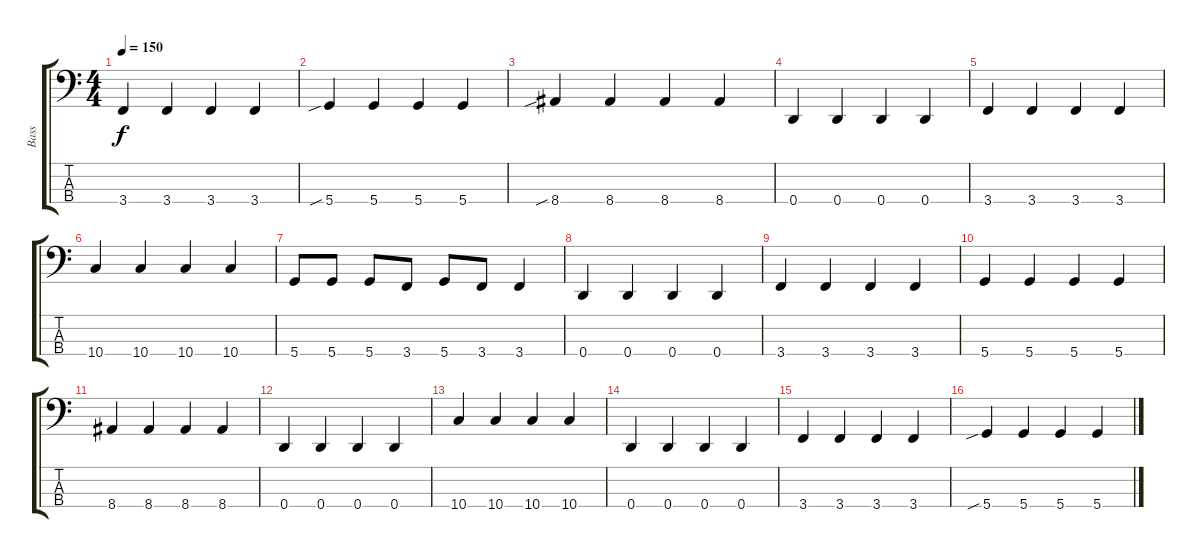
\track ("Bass" "Bass") {instrument electricbasspick}
\staff {score tabs}
\tuning (G2 D2 A1 D1) {hide}
\ts (4 4)
\tempo 150
\clef f4
\ks c
3.4.4{dy f} 3.4.4 3.4.4 3.4.4 |
5.4{sib}.4 5.4.4 5.4.4 5.4.4 |
8.4{sib}.4 8.4.4 8.4.4 8.4.4 |
0.4.4 0.4.4 0.4.4 0.4.4 |
3.4.4 3.4.4 3.4.4 3.4.4 |
10.4.4 10.4.4 10.4.4 10.4.4 |
5.4.8 5.4.8 5.4.8 3.4.8 5.4.8 3.4.8 3.4.4 |
0.4.4 0.4.4 0.4.4 0.4.4 |
3.4.4 3.4.4 3.4.4 3.4.4 |
5.4.4 5.4.4 5.4.4 5.4.4 |
8.4.4 8.4.4 8.4.4 8.4.4 |
0.4.4 0.4.4 0.4.4 0.4.4 |
10.4.4 10.4.4 10.4.4 10.4.4 |
0.4.4 0.4.4 0.4.4 0.4.4 |
3.4.4 3.4.4 3.4.4 3.4.4 |
5.4{sib}.4 5.4.4 5.4.4 5.4.4
